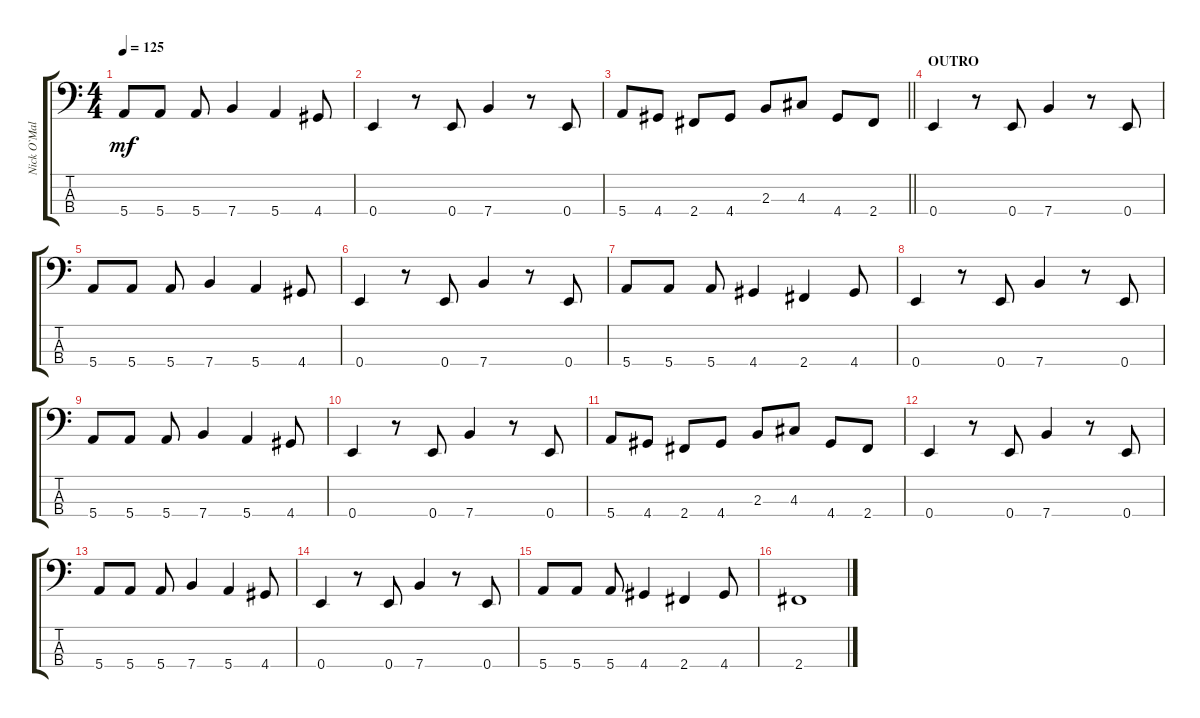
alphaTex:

\track ("Nick O`Malley" "Nick O`Mal") {instrument electricbasspick}
\staff {score tabs}
\tuning (G2 D2 A1 E1) {hide}
\ts (4 4)
\tempo 125
\clef f4
\ks c
5.4.8{dy mf} 5.4.8 5.4.8 7.4.4 5.4.4 4.4.8 |
0.4.4 r.8 0.4.8 7.4.4 r.8 0.4.8 |
\barLineRight lightlight
5.4.8 4.4.8 2.4.8 4.4.8 2.3.8 4.3.8 4.4.8 2.4.8 |
\section ("" "OUTRO")
0.4.4 r.8 0.4.8 7.4.4 r.8 0.4.8 |
5.4.8 5.4.8 5.4.8 7.4.4 5.4.4 4.4.8 |
0.4.4 r.8 0.4.8 7.4.4 r.8 0.4.8 |
5.4.8 5.4.8 5.4.8 4.4.4 2.4.4 4.4.8 |
0.4.4 r.8 0.4.8 7.4.4 r.8 0.4.8 |
5.4.8 5.4.8 5.4.8 7.4.4 5.4.4 4.4.8 |
0.4.4 r.8 0.4.8 7.4.4 r.8 0.4.8 |
5.4.8 4.4.8 2.4.8 4.4.8 2.3.8 4.3.8 4.4.8 2.4.8 |
0.4.4 r.8 0.4.8 7.4.4 r.8 0.4.8 |
5.4.8 5.4.8 5.4.8 7.4.4 5.4.4 4.4.8 |
0.4.4 r.8 0.4.8 7.4.4 r.8 0.4.8 |
5.4.8 5.4.8 5.4.8 4.4.4 2.4.4 4.4.8 |
2.4.1
